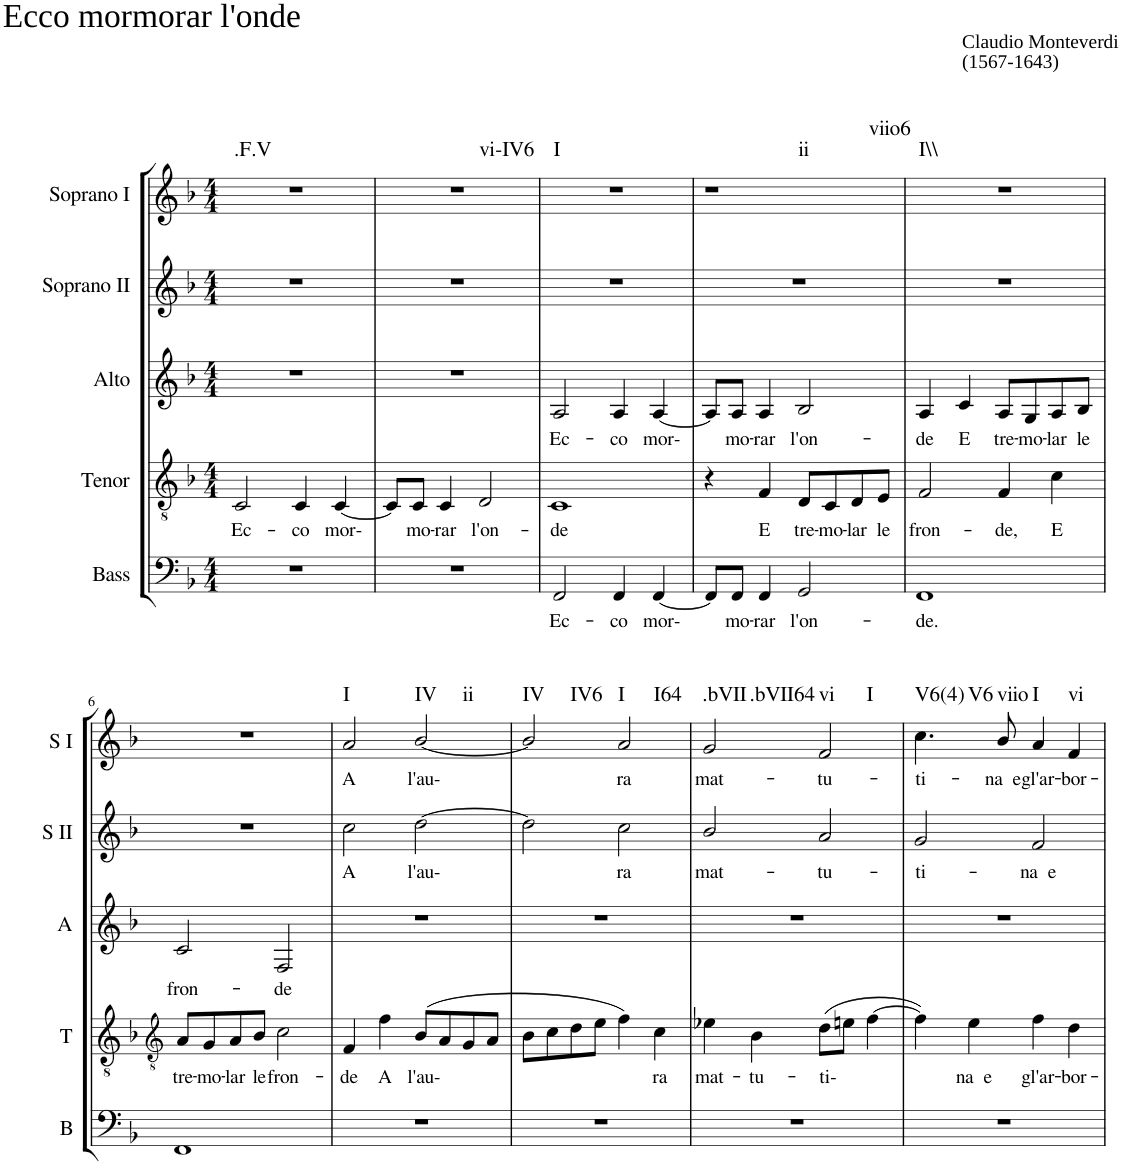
**kern	**text	**kern	**text	**kern	**text	**kern	**text	**kern	**text	**harte
*part5	*part5	*part4	*part4	*part3	*part3	*part2	*part2	*part1	*part1	*part1
*staff5	*staff5	*staff4	*staff4	*staff3	*staff3	*staff2	*staff2	*staff1	*staff1	*
*I"Bass	*	*I"Tenor	*	*I"Alto	*	*I"Soprano II	*	*I"Soprano I	*	*
*I'B	*	*I'T	*	*I'A	*	*I'S II	*	*I'S I	*	*
*clefF4	*	*clefGv2	*	*clefG2	*	*clefG2	*	*clefG2	*	*
*k[b-]	*	*k[b-]	*	*k[b-]	*	*k[b-]	*	*k[b-]	*	*
*F:	*	*F:	*	*F:	*	*F:	*	*F:	*	*
*M4/4	*	*M4/4	*	*M4/4	*	*M4/4	*	*M4/4	*	*
=1	=1	=1	=1	=1	=1	=1	=1	=1	=1	=1
!	!	!	!	!	!	!	!	!LO:TX:a:t=Ecco mormorar l'onde	!	!
!	!	!	!	!	!	!	!	!LO:TX:a:t=Claudio Monteverdi	!	!
!	!	!	!	!	!	!	!	!LO:TX:a:t=(1567-1643)	!	!
!	!	!	!LO:LY:b	!	!	!	!	!	!	!LO:H:kt=.F.V
1r	.	2C/	Ec-	1r	.	1r	.	1r	.	N
!	!	!	!LO:LY:b	!	!	!	!	!	!	!
.	.	4C/	-co	.	.	.	.	.	.	.
!	!	!	!LO:LY:b	!	!	!	!	!	!	!
.	.	[4C/	mor-	.	.	.	.	.	.	.
=2	=2	=2	=2	=2	=2	=2	=2	=2	=2	=2
!	!	!	!	!	!	!	!	!	!	!LO:H:kt=vi-IV6
1r	.	8C/L]	.	1r	.	1r	.	1r	.	N
!	!	!	!LO:LY:b	!	!	!	!	!	!	!
.	.	8C/J	mo-	.	.	.	.	.	.	.
!	!	!	!LO:LY:b	!	!	!	!	!	!	!
.	.	4C/	-rar	.	.	.	.	.	.	.
!	!	!	!LO:LY:b	!	!	!	!	!	!	!
.	.	2D/	l'on-	.	.	.	.	.	.	.
=3	=3	=3	=3	=3	=3	=3	=3	=3	=3	=3
!	!LO:LY:b	!	!LO:LY:b	!	!LO:LY:b	!	!	!	!	!LO:H:kt=I
2FF/	Ec-	1C	-de	2A/	Ec-	1r	.	1r	.	N
!	!LO:LY:b	!	!	!	!LO:LY:b	!	!	!	!	!
4FF/	-co	.	.	4A/	-co	.	.	.	.	.
!	!LO:LY:b	!	!	!	!LO:LY:b	!	!	!	!	!
[4FF/	mor-	.	.	[4A/	mor-	.	.	.	.	.
=4	=4	=4	=4	=4	=4	=4	=4	=4	=4	=4
!	!	!	!	!	!	!	!	!	!	!LO:H:n=1:kt=ii
!	!	!	!	!	!	!	!	!	!	!LO:H:n=2:kt=viio6
8FF/L]	.	4r	.	8A/L]	.	1r	.	1r	.	N N
!	!LO:LY:b	!	!	!	!LO:LY:b	!	!	!	!	!
8FF/J	mo-	.	.	8A/J	mo-	.	.	.	.	.
!	!LO:LY:b	!	!LO:LY:b	!	!LO:LY:b	!	!	!	!	!
4FF/	-rar	4F/	E	4A/	-rar	.	.	.	.	.
!	!LO:LY:b	!	!LO:LY:b	!	!LO:LY:b	!	!	!	!	!
2GG/	l'on-	8D/L	tre-	2B-/	l'on-	.	.	.	.	.
!	!	!	!LO:LY:b	!	!	!	!	!	!	!
.	.	8C/	-mo-	.	.	.	.	.	.	.
!	!	!	!LO:LY:b	!	!	!	!	!	!	!
.	.	8D/	-lar	.	.	.	.	.	.	.
!	!	!	!LO:LY:b	!	!	!	!	!	!	!
.	.	8E/J	le	.	.	.	.	.	.	.
=5	=5	=5	=5	=5	=5	=5	=5	=5	=5	=5
!	!LO:LY:b	!	!LO:LY:b	!	!LO:LY:b	!	!	!	!	!LO:H:kt=I\\
1FF	-de.	2F/	fron-	4A/	-de	1r	.	1r	.	N
!	!	!	!	!	!LO:LY:b	!	!	!	!	!
.	.	.	.	4c/	E	.	.	.	.	.
!	!	!	!LO:LY:b	!	!LO:LY:b	!	!	!	!	!
.	.	4F/	-de,	8A/L	tre-	.	.	.	.	.
!	!	!	!	!	!LO:LY:b	!	!	!	!	!
.	.	.	.	8G/	-mo-	.	.	.	.	.
!	!	!	!LO:LY:b	!	!LO:LY:b	!	!	!	!	!
.	.	4c\	E	8A/	-lar	.	.	.	.	.
!	!	!	!	!	!LO:LY:b	!	!	!	!	!
.	.	.	.	8B-/J	le	.	.	.	.	.
!!LO:LB:g=z
=6	=6	=6	=6	=6	=6	=6	=6	=6	=6	=6
*	*	*clefGv2	*	*	*	*	*	*	*	*
!	!	!	!LO:LY:b	!	!LO:LY:b	!	!	!	!	!
1FF	.	8A/L	tre-	2c/	fron-	1r	.	1r	.	.
!	!	!	!LO:LY:b	!	!	!	!	!	!	!
.	.	8G/	-mo-	.	.	.	.	.	.	.
!	!	!	!LO:LY:b	!	!	!	!	!	!	!
.	.	8A/	-lar	.	.	.	.	.	.	.
!	!	!	!LO:LY:b	!	!	!	!	!	!	!
.	.	8B-/J	le	.	.	.	.	.	.	.
!	!	!	!LO:LY:b	!	!LO:LY:b	!	!	!	!	!
.	.	2c\	fron-	2F/	-de	.	.	.	.	.
=7	=7	=7	=7	=7	=7	=7	=7	=7	=7	=7
!	!	!	!LO:LY:b	!	!	!	!LO:LY:b	!	!LO:LY:b	!LO:H:kt=I
1r	.	4F/	-de	1r	.	2cc\	A	2a/	A	N
!	!	!	!LO:LY:b	!	!	!	!	!	!	!
.	.	4f\	A	.	.	.	.	.	.	.
!	!	!	!LO:LY:b	!	!	!	!LO:LY:b	!	!LO:LY:b	!LO:H:n=1:kt=IV
!	!	!	!	!	!	!	!	!	!	!LO:H:n=2:kt=ii
.	.	(8B-/L	l'au-	.	.	[2dd\	l'au-	[2b-/	l'au-	N N
.	.	8A/	.	.	.	.	.	.	.	.
.	.	8G/	.	.	.	.	.	.	.	.
.	.	8A/J	.	.	.	.	.	.	.	.
=8	=8	=8	=8	=8	=8	=8	=8	=8	=8	=8
!	!	!	!	!	!	!	!	!	!	!LO:H:n=1:kt=IV
!	!	!	!	!	!	!	!	!	!	!LO:H:n=2:kt=IV6
1r	.	8B-\L	.	1r	.	2dd\]	.	2b-/]	.	N N
.	.	8c\	.	.	.	.	.	.	.	.
.	.	8d\	.	.	.	.	.	.	.	.
.	.	8e\J	.	.	.	.	.	.	.	.
!	!	!	!	!	!	!	!LO:LY:b	!	!LO:LY:b	!LO:H:n=1:kt=I
!	!	!	!	!	!	!	!	!	!	!LO:H:n=2:kt=I64
.	.	4f\)	.	.	.	2cc\	ra	2a/	ra	N N
!	!	!	!LO:LY:b	!	!	!	!	!	!	!
.	.	4c\	ra	.	.	.	.	.	.	.
=9	=9	=9	=9	=9	=9	=9	=9	=9	=9	=9
!	!	!	!LO:LY:b	!	!	!	!LO:LY:b	!	!LO:LY:b	!LO:H:n=1:kt=.bVII
!	!	!	!	!	!	!	!	!	!	!LO:H:n=2:kt=.bVII64
1r	.	4e-X\	mat-	1r	.	2b-/	mat-	2g/	mat-	N N
!	!	!	!LO:LY:b	!	!	!	!	!	!	!
.	.	4B-\	-tu-	.	.	.	.	.	.	.
!	!	!	!LO:LY:b	!	!	!	!LO:LY:b	!	!LO:LY:b	!LO:H:n=1:kt=vi
!	!	!	!	!	!	!	!	!	!	!LO:H:n=2:kt=I
.	.	(8d\L	-ti-	.	.	2a/	-tu-	2f/	-tu-	N N
.	.	8en\J	.	.	.	.	.	.	.	.
.	.	[4f\	.	.	.	.	.	.	.	.
=10	=10	=10	=10	=10	=10	=10	=10	=10	=10	=10
!	!	!	!	!	!	!	!LO:LY:b	!	!LO:LY:b	!LO:H:n=1:kt=V6(4)
!	!	!	!	!	!	!	!	!	!	!LO:H:n=2:kt=V6
1r	.	4f\])	.	1r	.	2g/	-ti-	4.cc\	-ti-	N N
!	!	!	!LO:LY:b	!	!	!	!	!	!	!
.	.	4e\	na e	.	.	.	.	.	.	.
!	!	!	!	!	!	!	!	!	!LO:LY:b	!LO:H:kt=viio
.	.	.	.	.	.	.	.	8b-/	-na e	N
!	!	!	!LO:LY:b	!	!	!	!LO:LY:b	!	!LO:LY:b	!LO:H:kt=I
.	.	4f\	gl'ar-	.	.	2f/	-na e	4a/	gl'ar-	N
!	!	!	!LO:LY:b	!	!	!	!	!	!LO:LY:b	!LO:H:kt=vi
.	.	4d\	-bor-	.	.	.	.	4f/	-bor-	N
=	=	=	=	=	=	=	=	=	=	=
*-	*-	*-	*-	*-	*-	*-	*-	*-	*-	*-
